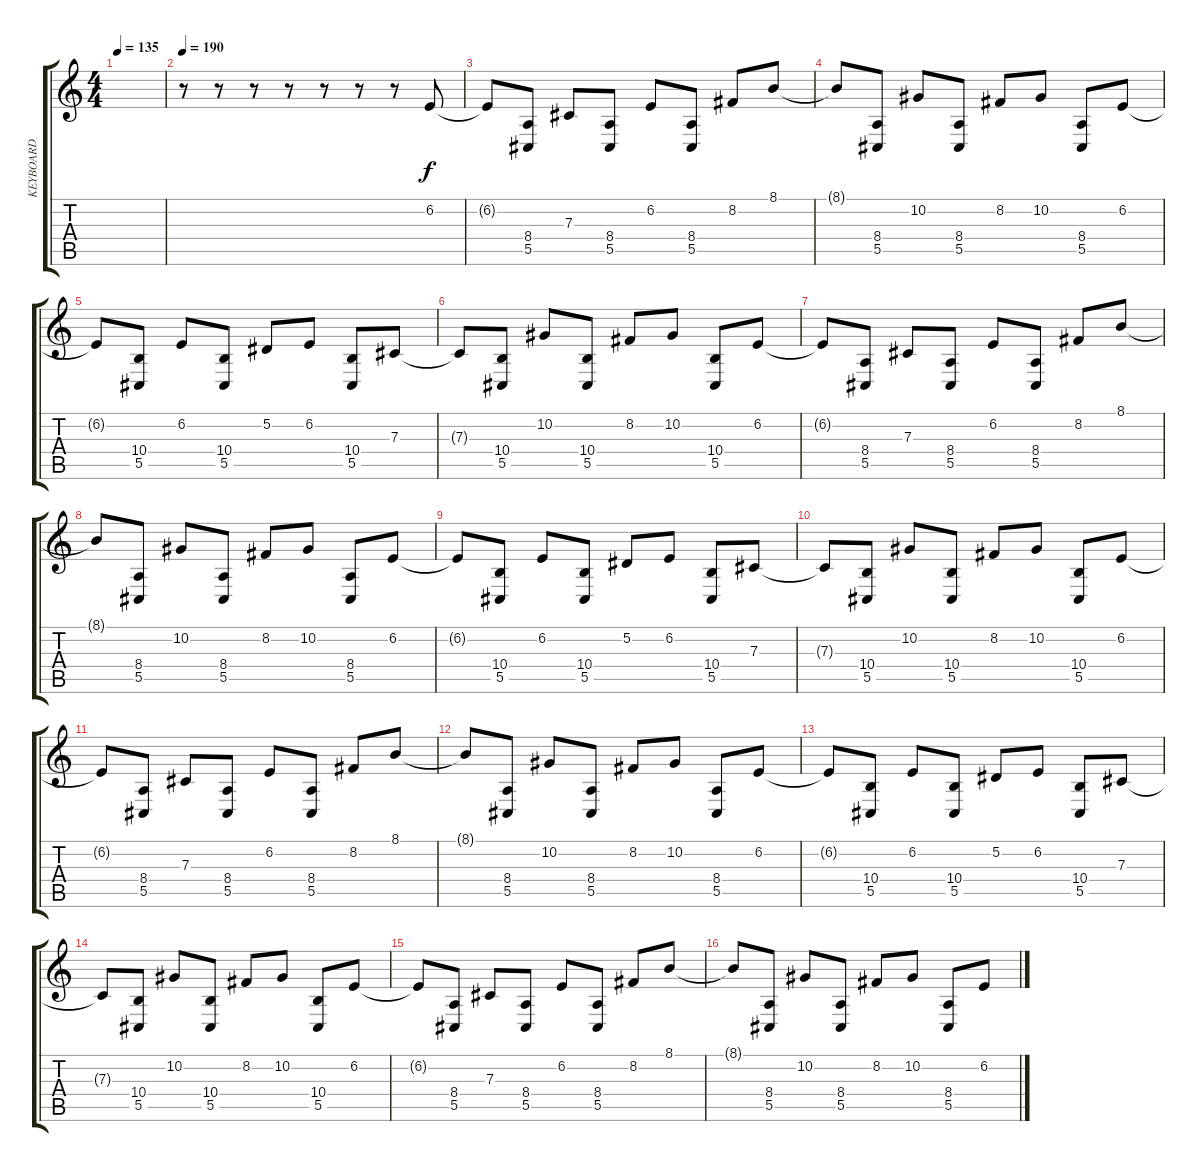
\track ("KEYBOARD" "KEYBOARD") {instrument lead2sawtooth}
\staff {score tabs}
\tuning (Eb4 Bb3 Gb3 Db3 Ab2 Db2) {hide}
\ts (4 4)
\tempo 135
\clef g2
\ks c
|
\tempo 190
r.8{volume 12 instrument lead2sawtooth} r.8 r.8 r.8 r.8 r.8 r.8 6.2.8 |
6.2{t}.8 (8.4 5.5).8 7.3.8 (8.4 5.5).8 6.2.8 (8.4 5.5).8 8.2.8 8.1.8 |
8.1{t}.8 (8.4 5.5).8 10.2.8 (8.4 5.5).8 8.2.8 10.2.8 (8.4 5.5).8 6.2.8 |
6.2{t}.8 (10.4 5.5).8 6.2.8 (10.4 5.5).8 5.2.8 6.2.8 (10.4 5.5).8 7.3.8 |
7.3{t}.8 (10.4 5.5).8 10.2.8 (10.4 5.5).8 8.2.8 10.2.8 (10.4 5.5).8 6.2.8 |
6.2{t}.8 (8.4 5.5).8 7.3.8 (8.4 5.5).8 6.2.8 (8.4 5.5).8 8.2.8 8.1.8 |
8.1{t}.8 (8.4 5.5).8 10.2.8 (8.4 5.5).8 8.2.8 10.2.8 (8.4 5.5).8 6.2.8 |
6.2{t}.8 (10.4 5.5).8 6.2.8 (10.4 5.5).8 5.2.8 6.2.8 (10.4 5.5).8 7.3.8 |
7.3{t}.8 (10.4 5.5).8 10.2.8 (10.4 5.5).8 8.2.8 10.2.8 (10.4 5.5).8 6.2.8 |
6.2{t}.8 (8.4 5.5).8 7.3.8 (8.4 5.5).8 6.2.8 (8.4 5.5).8 8.2.8 8.1.8 |
8.1{t}.8 (8.4 5.5).8 10.2.8 (8.4 5.5).8 8.2.8 10.2.8 (8.4 5.5).8 6.2.8 |
6.2{t}.8 (10.4 5.5).8 6.2.8 (10.4 5.5).8 5.2.8 6.2.8 (10.4 5.5).8 7.3.8 |
7.3{t}.8 (10.4 5.5).8 10.2.8 (10.4 5.5).8 8.2.8 10.2.8 (10.4 5.5).8 6.2.8 |
6.2{t}.8 (8.4 5.5).8 7.3.8 (8.4 5.5).8 6.2.8 (8.4 5.5).8 8.2.8 8.1.8 |
8.1{t}.8 (8.4 5.5).8 10.2.8 (8.4 5.5).8 8.2.8 10.2.8 (8.4 5.5).8 6.2.8
